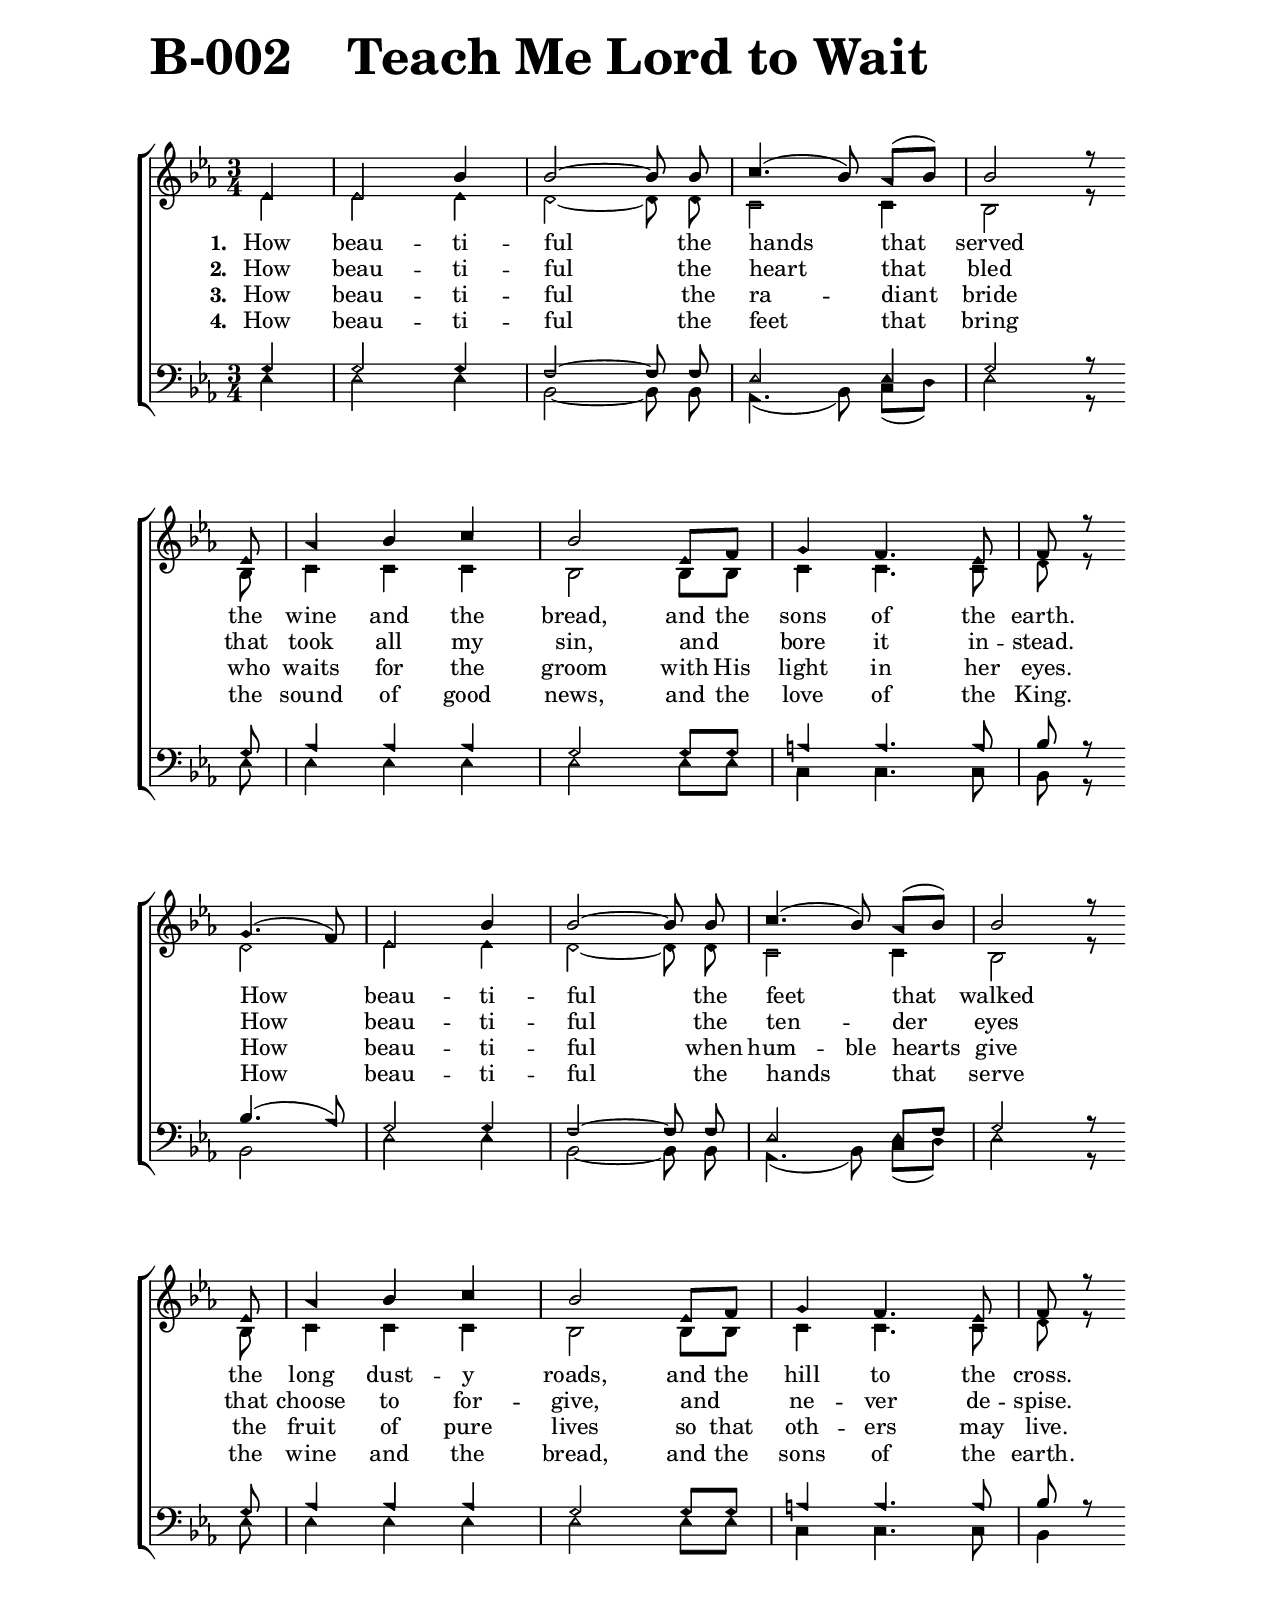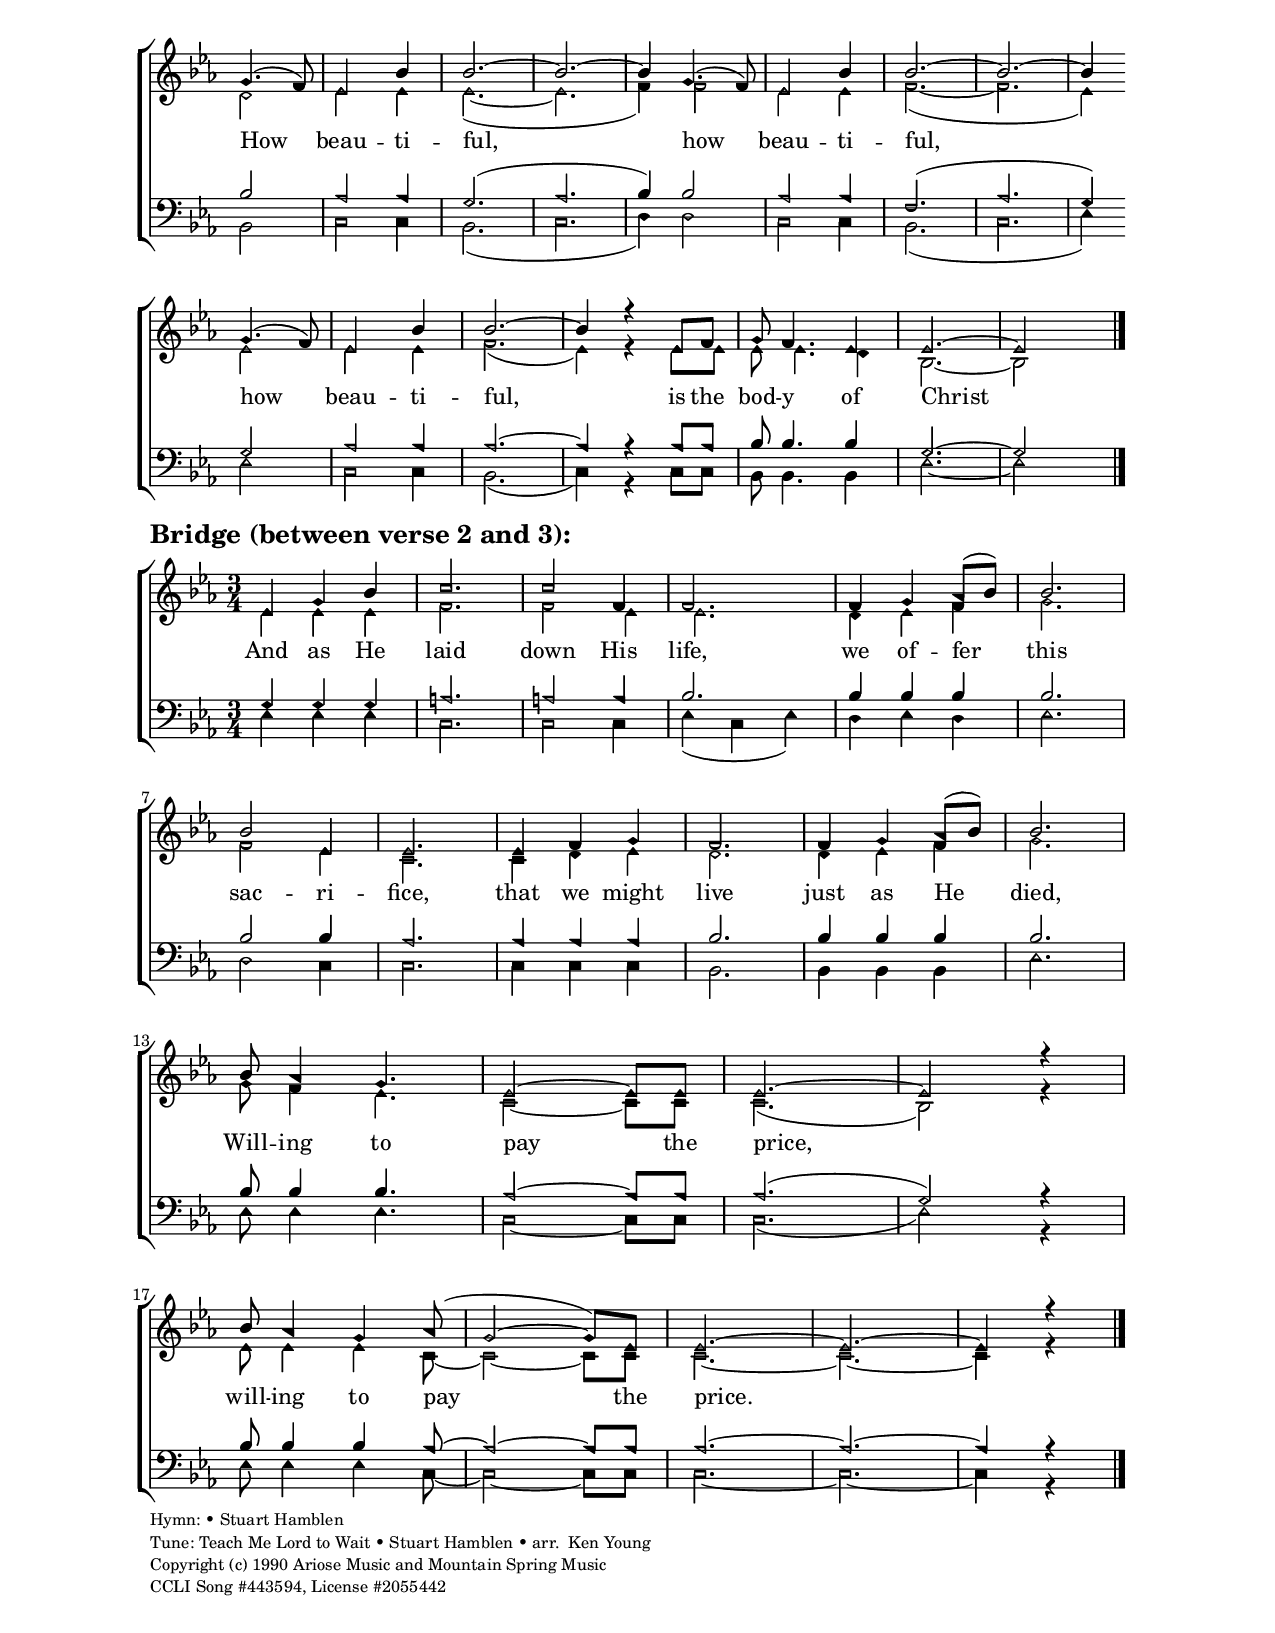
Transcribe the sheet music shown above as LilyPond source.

\version "2.18.2"

\version "2.18.2"

global = {
  \key ees \major
  \time 3/4
  \aikenHeads
}

\header {
  title = "Teach Me Lord to Wait"
  tune = "Teach Me Lord to Wait"
  meter = ""
  composer = "Stuart Hamblen"
  poet = "Stuart Hamblen"
  songNumber = "B-002"
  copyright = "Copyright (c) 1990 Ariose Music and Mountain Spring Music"
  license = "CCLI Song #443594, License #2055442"
  arranger = "Ken Young"
  scripture = \markup {
    \override #'(line-width . 60)
    \center-column {
      \vspace #4
      \abs-fontsize #24
      \italic \wordwrap-string #"How lovely on the mountains
         are the feet of him who brings good news,
         who announces peace
         and brings good news of happiness,
         who announces salvation,
         and says to Zion, \"Your God reigns!\" - Isaiah 52:7"
    }
  }
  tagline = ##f
}

%
% Largely duplicates the soprano line, but makes a few changes
% where needed to deal with lyrics issues.
%
alignVerse = \relative c' {
  \partial 4 ees4 \noBreak
  ees2 bes'4 \noBreak
  bes2~ bes8 \bar ""
  
  bes8 | \noBreak
  \autoBeamOff c4.( bes8) \autoBeamOn aes8( bes8) | \noBreak
  bes2 r8 \bar ""
  
  ees,8 | \noBreak
  aes4 bes4 c4 | \noBreak
  bes2 \bar ""
  
  ees,8 f8 | \noBreak
  g4 f4. ees8 | \noBreak
  f8 r8 \bar "" \break
  
  g4.( f8) | \noBreak
  ees2 bes'4 | \noBreak
  bes2~ bes8 \bar ""
  
  bes8 | \noBreak
  \autoBeamOff c4. bes8 \autoBeamOn aes8( bes8) | \noBreak
  bes2 r8 \bar "" \break
  
  ees,8 | \noBreak
  aes4 bes4 c4 | \noBreak
  bes2 \bar ""
  
  ees,8 f8 | \noBreak
  g4 f4. ees8 | \noBreak
  f8 r8 \bar "" \break

  g4.( f8) | \noBreak
  ees2 bes'4 | \noBreak
  bes2.~ | \noBreak
  bes2.~ | \noBreak
  bes4 \bar ""
  
  
  g4.( f8) | \noBreak
  ees2 bes'4 | \noBreak
  bes2.~ | \noBreak
  bes2.~ | \noBreak
  bes4 \bar ""
  
  
  g4.( f8) | \noBreak
  ees2 bes'4 | \noBreak
  bes2.~ | \noBreak
  bes4 r4 \bar ""
  
  ees,8 f8 | \noBreak
  g8 f4. ees4 | \noBreak
  ees2.~ | \noBreak
  ees2 s4 \bar "|."
}

sopranoVerse = \relative c' {
  \partial 4 ees4 \noBreak
  ees2 bes'4 \noBreak
  bes2~ bes8 \bar ""
  
  bes8 | \noBreak
  \autoBeamOff c4.( bes8) \autoBeamOn aes8( bes8) | \noBreak
  bes2 r8 \bar ""
  
  ees,8 | \noBreak
  aes4 bes4 c4 | \noBreak
  bes2 \bar ""
  
  ees,8 f8 | \noBreak
  g4 f4. ees8 | \noBreak
  f8 r8 \bar "" \break
  
  g4.( f8) | \noBreak
  ees2 bes'4 | \noBreak
  bes2~ bes8 \bar ""
  
  bes8 | \noBreak
  \autoBeamOff c4.( bes8) \autoBeamOn aes8( bes8) | \noBreak
  bes2 r8 \bar "" \break
  
  ees,8 | \noBreak
  aes4 bes4 c4 | \noBreak
  bes2 \bar ""
  
  ees,8 f8 | \noBreak
  g4 f4. ees8 | \noBreak
  f8 r8 \bar "" \break

  g4.( f8) | \noBreak
  ees2 bes'4 | \noBreak
  bes2.~ | \noBreak
  bes2.~ | \noBreak
  bes4 \bar ""
  
  
  g4.( f8) | \noBreak
  ees2 bes'4 | \noBreak
  bes2.~ | \noBreak
  bes2.~ | \noBreak
  bes4 \bar ""
  
  
  g4.( f8) | \noBreak
  ees2 bes'4 | \noBreak
  bes2.~ | \noBreak
  bes4 r4 \bar ""
  
  ees,8 f8 | \noBreak
  g8 f4. ees4 | \noBreak
  ees2.~ | \noBreak
  ees2 s4 \bar "|."
}

altoVerse = \relative c' {
  % Phrase 1
  \partial 4 ees4 | \noBreak
  ees2 ees4 | \noBreak
  d2~ d8 \bar ""
  
  d8 | \noBreak
  c2 c4 | \noBreak
  bes2 r8 \bar ""
  
  bes8 | \noBreak
  c4 c4 c4 | \noBreak
  bes2 \bar ""
  
  bes8 bes8 | \noBreak
  c4 c4. c8 | \noBreak
  d8 r8 \bar ""
  
  d2 | \noBreak
  ees2 ees4 | \noBreak
  d2~ d8 \bar ""
  
  d8 | \noBreak
  c2 c4 | \noBreak
  bes2 r8 \bar ""
  
  bes8 | \noBreak
  c4 c4 c4 | \noBreak
  bes2 \bar ""
  
  bes8 bes8 | \noBreak
  c4 c4. c8 | \noBreak
  d8 r8 \bar ""

  d2 | \noBreak
  ees2 ees4 | \noBreak
  ees2.~( | \noBreak
  ees2. | \noBreak
  f4) \bar ""
  
  f2 | \noBreak
  ees2 ees4 | \noBreak
  f2.~( | \noBreak
  f2. | \noBreak
  ees4) \bar ""
  
  ees2 | \noBreak
  ees2 ees4 | \noBreak
  f2.( | \noBreak
  ees4) r4 \bar ""
  
  ees8 ees8 | \noBreak
  ees8 ees4. d4 | \noBreak
  bes2.~ | \noBreak
  bes2 s4 \bar "|."
}

tenorVerse = \relative c' {
  \partial 4 g4 | \noBreak
  g2 g4 | \noBreak
  f2~ f8 \bar ""
  
  f8 | \noBreak
  ees2 ees4 | \noBreak
  g2 r8 \bar ""
  
  g8 | \noBreak
  aes4 aes4 aes4 | \noBreak
  g2 \bar ""
  
  g8 g8 | \noBreak
  a4 a4. a8 | \noBreak
  bes8 r8 \bar ""
  
  bes4.( aes8) | \noBreak
  g2 g4 | \noBreak
  f2~ f8 \bar ""
  
  f8 | \noBreak
  ees2 ees8 f8 | \noBreak
  g2 r8 \bar ""
  
  g8 | \noBreak
  aes4 aes4 aes4 | \noBreak
  g2 \bar ""
  
  g8 g8 | \noBreak
  a4 a4. a8 | \noBreak
  bes8 r8 \bar ""

  bes2 | \noBreak
  aes2 aes4 | \noBreak
  g2.( | \noBreak
  aes2. | \noBreak
  bes4) \bar ""
  
  bes2 | \noBreak
  aes2 aes4 | \noBreak
  f2.( | \noBreak
  aes2. | \noBreak
  g4)
  
  g2 | \noBreak
  aes2 aes4 | \noBreak
  aes2.~ | \noBreak
  aes4 r4 \bar ""
  
  aes8 aes8 | \noBreak
  bes8 bes4. bes4 | \noBreak
  g2.~ | \noBreak
  g2 s4 \bar "|."
}

bassVerse = \relative c {
  \partial 4 ees4 | \noBreak
  ees2 ees4 | \noBreak
  bes2~ bes8 \bar ""
  
  bes8 | \noBreak
  \autoBeamOff aes4.( bes8) \autoBeamOn c8( d8) | \noBreak
  ees2 r8 \bar ""
  
  ees8 | \noBreak
  ees4 ees4 ees4 | \noBreak
  ees2 \bar ""
  
  ees8 ees8 | \noBreak
  c4 c4. c8 | \noBreak
  bes8 r8 \bar ""
  
  bes2 | \noBreak
  ees2 ees4 | \noBreak
  bes2~ bes8 \bar ""
  
  bes8 | \noBreak
  \autoBeamOff aes4.( bes8) \autoBeamOn c8( d8) | \noBreak
  ees2 r8 \bar ""
  
  ees8 | \noBreak
  ees4 ees4 ees4 | \noBreak
  ees2 \bar ""
  
  ees8 ees8 | \noBreak
  c4 c4. c8 | \noBreak
  bes4 \bar ""

  bes2 | \noBreak
  c2 c4 | \noBreak
  bes2.( | \noBreak
  c2. | \noBreak
  d4) \bar ""
  
  d2 | \noBreak
  c2 c4 | \noBreak
  bes2.( | \noBreak
  c2. | \noBreak
  ees4) \bar ""
  
  ees2 | \noBreak
  c2 c4 | \noBreak
  bes2.( | \noBreak
  c4) r4 \bar ""
  
  c8 c8 | \noBreak
  bes8 bes4. bes4 | \noBreak
  ees2.~ | \noBreak
  ees2 s4 \bar "|."
}

%
% Duplicates the soprano line but allows for slight deviation to
% enable us to elegantly handle certain lyrics issues.
%
alignBridge = \relative c' {
  ees4 g4 bes4 | \noBreak
  c2. |

  c2 f,4 | \noBreak
  f2. |
  
  f4 g4 aes8( bes8) | \noBreak
  bes2. |
  
  bes2 ees,4 | \noBreak
  ees2. |
  
  ees4 f4 g4 | \noBreak
  f2. |
  
  f4 g4 aes8( bes8) | \noBreak
  bes2. | \break
  
  bes8 aes4 g4. | \noBreak
  ees2~ ees8 ees8 | \noBreak
  ees2.~ | \noBreak
  ees2 r4 | \break
  
  bes'8 aes4 g4 aes8( | \noBreak
  g2~ g8) ees8 | \noBreak
  ees2.~ | \noBreak
  ees2.~ | \noBreak
  ees4 r4 \bar "|."
}

sopranoBridge = \relative c' {
  ees4 g4 bes4 | \noBreak
  c2. |

  c2 f,4 | \noBreak
  f2. |
  
  f4 g4 aes8( bes8) | \noBreak
  bes2. |
  
  bes2 ees,4 | \noBreak
  ees2. |
  
  ees4 f4 g4 | \noBreak
  f2. |
  
  f4 g4 aes8( bes8) | \noBreak
  bes2. | \break
  
  bes8 aes4 g4. | \noBreak
  ees2~ ees8 ees8 | \noBreak
  ees2.~ | \noBreak
  ees2 r4 | \break
  
  bes'8 aes4 g4 aes8( | \noBreak
  g2~ g8) ees8 | \noBreak
  ees2.~ | \noBreak
  ees2.~ | \noBreak
  ees4 r4 \bar "|."
}

altoBridge = \relative c' {
  ees4 ees4 ees4 | \noBreak
  f2. |
  
  f2 ees4 | \noBreak
  ees2. |
  
  d4 ees4 f4 | \noBreak
  g2. |
  
  f2 ees4 | \noBreak
  c2. |
  
  c4 d4 ees4 | \noBreak
  d2. |
  
  d4 ees4 f4 | \noBreak
  g2. |
  
  g8 f4 ees4. | \noBreak
  c2~ c8 c8 | \noBreak
  c2.( | \noBreak
  bes2) r4 |
  
  ees8 ees4 ees4 c8~ | \noBreak
  c2~ c8 c8 | \noBreak
  c2.~ | \noBreak
  c2.~ | \noBreak
  c4 r4 \bar "|."
}

tenorBridge = \relative c' {
  g4 g4 g4 | \noBreak
  a2. |
  
  a2 a4 | \noBreak
  bes2. |
  
  bes4 bes4 bes4 | \noBreak
  bes2. |
  
  bes2 bes4 | \noBreak
  aes2. |
  
  aes4 aes4 aes4 | \noBreak
  bes2. |
  
  bes4 bes4 bes4 | \noBreak
  bes2. |
  
  bes8 bes4 bes4. | \noBreak
  aes2~ aes8 aes8 | \noBreak
  aes2.( | \noBreak
  g2) r4 |
  
  bes8 bes4 bes4 aes8~ | \noBreak
  aes2~ aes8 aes8 | \noBreak
  aes2.~ | \noBreak
  aes2.~ | \noBreak
  aes4 r4 \bar "|."
}

bassBridge = \relative c {
  ees4 ees4 ees4 | \noBreak
  c2. |
  
  c2 c4 | \noBreak
  ees4( c4 ees4) |
  
  d4 ees4 d4 | \noBreak
  ees2. |
  
  d2 c4 | \noBreak
  c2. |
  
  c4 c4 c4 | \noBreak
  bes2. |
  
  bes4 bes4 bes4 | \noBreak
  ees2. |
  
  ees8 ees4 ees4. | \noBreak
  c2~ c8 c8 | \noBreak
  c2.( | \noBreak
  ees2) r4 |
  
  ees8 ees4 ees4 c8~ | \noBreak
  c2~ c8 c8 | \noBreak
  c2.~ | \noBreak
  c2.~ | \noBreak
  c4 r4 \bar "|."
}

verseOne = \lyricmode {
  \set stanza = "1. "
  How beau -- ti -- ful
  the hands that served
  the wine and the bread,
  and the sons of the earth.
  How beau -- ti -- ful
  the feet that walked
  the long dust -- y4 roads,
  and the hill to the cross.
}

verseTwo = \lyricmode {
  \set stanza = "2. "
  How beau -- ti -- ful
  the heart that bled
  that took all my4 sin,
  and _ bore it in8 -- stead.
  How beau -- ti -- ful
  the ten -- der eyes
  that choose to for -- give,
  and _ ne -- ver de -- spise.
}

verseThree = \lyricmode {
  \set stanza = "3. "
  How beau -- ti -- ful
  the ra -- diant bride
  who waits for the groom
  with His light in her eyes.
  How beau -- ti -- ful
  when hum -- ble hearts give
  the fruit of pure lives
  so that oth -- ers may8 live.
}

verseFour = \lyricmode {
  \set stanza = "4. "
  How beau -- ti -- ful
  the feet that bring
  the sound of good news,
  and the love of the King.
  How beau -- ti -- ful
  the hands that serve
  the wine and the bread,
  and the sons of the8 earth.
}

verseCommon = \lyricmode {
  How beau -- ti -- ful,
  how beau -- ti -- ful,
  how beau -- ti -- ful,
  is the bod -- y of Christ
}

bridgeLyrics = \lyricmode {
  And as He laid down His life,
  we of -- fer this sac -- ri -- fice,
  that we might live just as He died,
  Will -- ing to pay the price,
  will -- ing to pay the price.
}


%
% Adjust the staff size to adjust the basic font size of the words and music.
%
#(set-global-staff-size 18)

% Standard full page format.
\book {
  \paper {
    #(set-paper-size "letter")
    
    %
    % Turn on to see spacing details while you tweek the layout
    %
    % annotate-spacing = ##t
    
    %
    % Various variables that can be used to tweak vertical spacing
    %
    system-system-spacing #'basic-distance = #4
    system-system-spacing #'minimum-distance = #4
    score-markup-spacing #'basic-distance = #0
    markup-system-spacing #'basic-distance = #0
    
    indent = 0
    left-margin = 1\in
    right-margin = 1\in
    top-margin = 0.3\in
    bottom-margin = 0.25\in
    print-page-number = ##f
    oddFooterMarkup = \markup {
      \fontsize #-2
      \on-the-fly \last-page {
        \column {
          \line {
            "Hymn:"
            \fromproperty #'header:meter
            \char ##x2022
            \fromproperty #'header:poet
          }
          \line {
            "Tune:"
            \fromproperty #'header:tune
            \char ##x2022
            \fromproperty #'header:composer
            \char ##x2022 "arr. "
            \fromproperty #'header:arranger
          }
          \line {
            \fromproperty #'header:copyright
          }
          \line {
            \fromproperty #'header:license
          }
%          \vspace #0.25
%          \line {
%            "Engraved using Lilypond (www.lilypond.org) for www.acapellaworship.org.  PDF "
%          }
%          \line {
%            "This hymn may be freely copied and distributed and we encourage its use in congregational acapella singing in worship everywhere."
%          }
        }
      }
    }
    bookTitleMarkup = \markup {
      \override #'(baseline-skip . 3.5)
      \column {
        \fill-line { \fromproperty #'header:dedication }
        \override #'(baseline-skip . 3.5)
        \column {
          \abs-fontsize #24
          \bold
          \fill-line {
            \fromproperty #'header:songNumber
            \fromproperty #'header:title
            ""
          }
          \fill-line {
            \large \bold
            \fromproperty #'header:subtitle
          }
          \fill-line {
            \smaller \bold
            \fromproperty #'header:subsubtitle
          }
          \vspace #2
        }
      }
    }
  }

  \score {
    % Verses Section
    \context ChoirStaff <<
      %\override Score.BarNumber.break-visibility = ##(#t #t #t)
      %\set Score.barNumberVisibility = #all-bar-numbers-visible
      \context Staff = upper <<
        \context Voice = sopranos {
          \voiceOne {
            \global
            \sopranoVerse
          }
        }
        \context Voice = altos {
          \voiceTwo {
            \global
            \altoVerse
          }
        }
        \context NullVoice = align {
          \global
          \alignVerse
        }
        \new Lyrics \lyricsto "sopranos" {
          \once \override LyricText.self-alignment-X = #CENTER
          \verseOne \verseCommon
        }
        \new Lyrics \lyricsto "sopranos" {
          \once \override LyricText.self-alignment-X = #CENTER
          \verseTwo
        }
        \new Lyrics \lyricsto "align" {
          \once \override LyricText.self-alignment-X = #CENTER
          \verseThree
        }
        \new Lyrics \lyricsto "sopranos" {
          \once \override LyricText.self-alignment-X = #CENTER
          \verseFour
        }
      >>
      \context Staff = lower <<
        \clef bass
        \context Voice = tenors {
          \voiceOne {
            \global
            \tenorVerse
          }
        }
        \context Voice = basses {
          \voiceTwo {
            \global
            \bassVerse
          }
        }
      >>
    >>
      
    \layout {
      ragged-last = ##f
    }
  }
  \markup {	
    \huge \bold "Bridge (between verse 2 and 3):"
  }
  \score {
    \context ChoirStaff <<
      %\override Score.BarNumber.break-visibility = ##(#t #t #t)
      %\set Score.barNumberVisibility = #all-bar-numbers-visible
      \context Staff = upper <<
        \context Voice = sopranos {
          \voiceOne {
            \global
            \sopranoBridge
          }
        }
        \context Voice = altos {
          \voiceTwo {
            \global
            \altoBridge
          }
        }
        \new Lyrics \lyricsto "sopranos" {
          \once \override LyricText.self-alignment-X = #CENTER
          \bridgeLyrics
        }
      >>
      \context Staff = lower <<
        \clef bass
        \context Voice = tenors {
          \voiceOne {
            \global
            \tenorBridge
          }
        }
        \context Voice = basses {
          \voiceTwo {
            \global
            \bassBridge
          }
        }
      >>
    >>
    \layout {}
  }
  %
  % Extra additional score containing all the music so we can have a single MIDI file
  %
  \score {
    \context ChoirStaff <<
      \context Staff = upper <<
        \context Voice = sopranos {
          \voiceOne {
            \global
%            \partial 4
            \sopranoVerse \sopranoBridge
%            \sopranoChorus
          }
        }
        \context Voice = altos {
          \voiceTwo {
            \global
%            \partial 4
            \altoVerse \altoBridge
%            \altoChorus
          }
        }
      >>
      \context Staff = lower <<
        \clef bass
        \context Voice = tenors {
          \voiceOne {
            \global
%            \partial 4
            \tenorVerse \tenorBridge
%            \tenorChorus
          }
        }
        \context Voice = basses {
          \voiceTwo {
            \global
%            \partial 4
            \bassVerse \bassBridge
%            \bassChorus
          }
        }
      >>
    >>
    \midi {
      \context {
        \Staff
        \remove "Staff_performer"
      }
      \context {
        \Voice
          \consists "Staff_performer"
      }
      \tempo 4 = 110
    }
  }
}